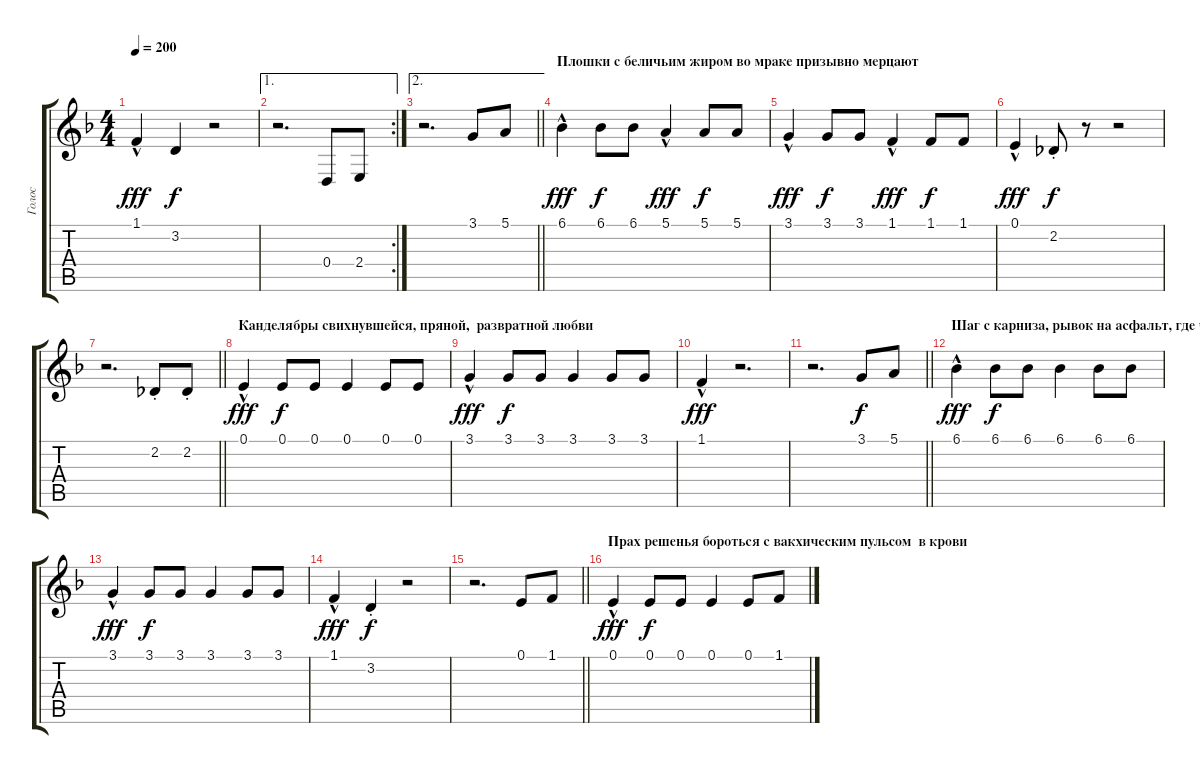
\track ("Голос" "Голос") {mute instrument choiraahs}
\staff {score tabs}
\tuning (E4 B3 A3 D3 A2 D2) {hide}
\ts (4 4)
\tempo 200
\clef g2
\ks f
1.1{hac}.4{dy fff} 3.2.4{dy f} r.2 |
\ae 1
\rc 2
r.2{d} 0.4.8 2.4.8 |
\ae 2
\barLineRight lightlight
r.2{d} 3.1.8 5.1.8 |
\section ("" "Плошки с беличьим жиром во мраке призывно мерцают")
6.1{hac}.4{dy fff} 6.1.8{dy f} 6.1.8 5.1{hac}.4{dy fff} 5.1.8{dy f} 5.1.8 |
3.1{hac}.4{dy fff} 3.1.8{dy f} 3.1.8 1.1{hac}.4{dy fff} 1.1.8{dy f} 1.1.8 |
0.1{hac}.4{dy fff} 2.2{st}.8{dy f} r.8 r.2 |
\barLineRight lightlight
r.2{d} 2.2{st}.8 2.2{st}.8 |
\section ("" "Канделябры свихнувшейся, пряной,  развратной любви")
0.1{hac}.4{dy fff} 0.1.8{dy f} 0.1.8 0.1.4 0.1.8 0.1.8 |
3.1{hac}.4{dy fff} 3.1.8{dy f} 3.1.8 3.1.4 3.1.8 3.1.8 |
1.1{hac}.4{dy fff} r.2{d} |
\barLineRight lightlight
r.2{d} 3.1.8{dy f} 5.1.8 |
\section ("" "Шаг с карниза, рывок на асфальт, где червем отмокает")
6.1{hac}.4{dy fff} 6.1.8{dy f} 6.1.8 6.1.4 6.1.8 6.1.8 |
3.1{hac}.4{dy fff} 3.1.8{dy f} 3.1.8 3.1.4 3.1.8 3.1.8 |
1.1{hac}.4{dy fff} 3.2{st}.4{dy f} r.2 |
\barLineRight lightlight
r.2{d} 0.1.8 1.1.8 |
\section ("" "Прах решенья бороться с вакхическим пульсом  в крови")
0.1{hac}.4{dy fff} 0.1.8{dy f} 0.1.8 0.1.4 0.1.8 1.1.8
